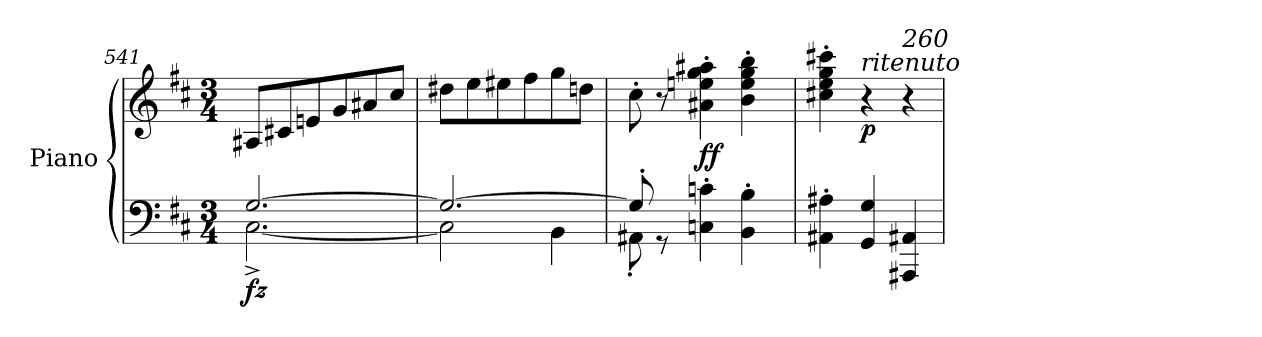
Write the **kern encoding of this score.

**kern	**kern	**dynam
*part1	*part1	*part1
*staff2	*staff1	*staff1/2
*I"Piano	*	*
*I'Pno	*	*
!!LO:LB:g=z
*clefF4	*clefG2	*
*k[f#c#]	*k[f#c#]	*
*M3/4	*M3/4	*
=541	=541	=541
*^	*	*
!	!	!	!LO:DY:b=2
[2.G/	[2.C#^\	8A#X/L	fz
.	.	8c#X/	.
.	.	8en/	.
.	.	8g/	.
.	.	8a#X/	.
.	.	8cc#/J	.
=542	=542	=542	=542
2.G/_	2C#\]	8dd#X\L	.
.	.	8ee\	.
.	.	8ee#X\	.
.	.	8ff#\	.
.	4BB\	8gg\	.
.	.	8ddn\J	.
=543	=543	=543	=543
8G'/]	8AA#X'\	8cc#'\	.
8rGG	2ryy	8r	.
!	!	!	!LO:DY:b
4Cn\' 4cn\'	.	4a#X\' 4een\' 4gg\' 4aa#X\'	ff
4BB\' 4B\'	.	4b\' 4ee\' 4gg\' 4bb\'	.
.	8ryy	.	.
*v	*v	*	*
=544	=544	=544
4AA#X\' 4A#X\'	4cc#X\' 4ee\' 4gg\' 4ccc#X\'	.
!	!LO:TX:a:i:t=ritenuto	!
!	!	!LO:DY:b
4GG/ 4G/	4r	p
!	!LO:TX:a:i:t=260	!
4AAA#X/ 4AA#X/	4r	.
=	=	=
*-	*-	*-
